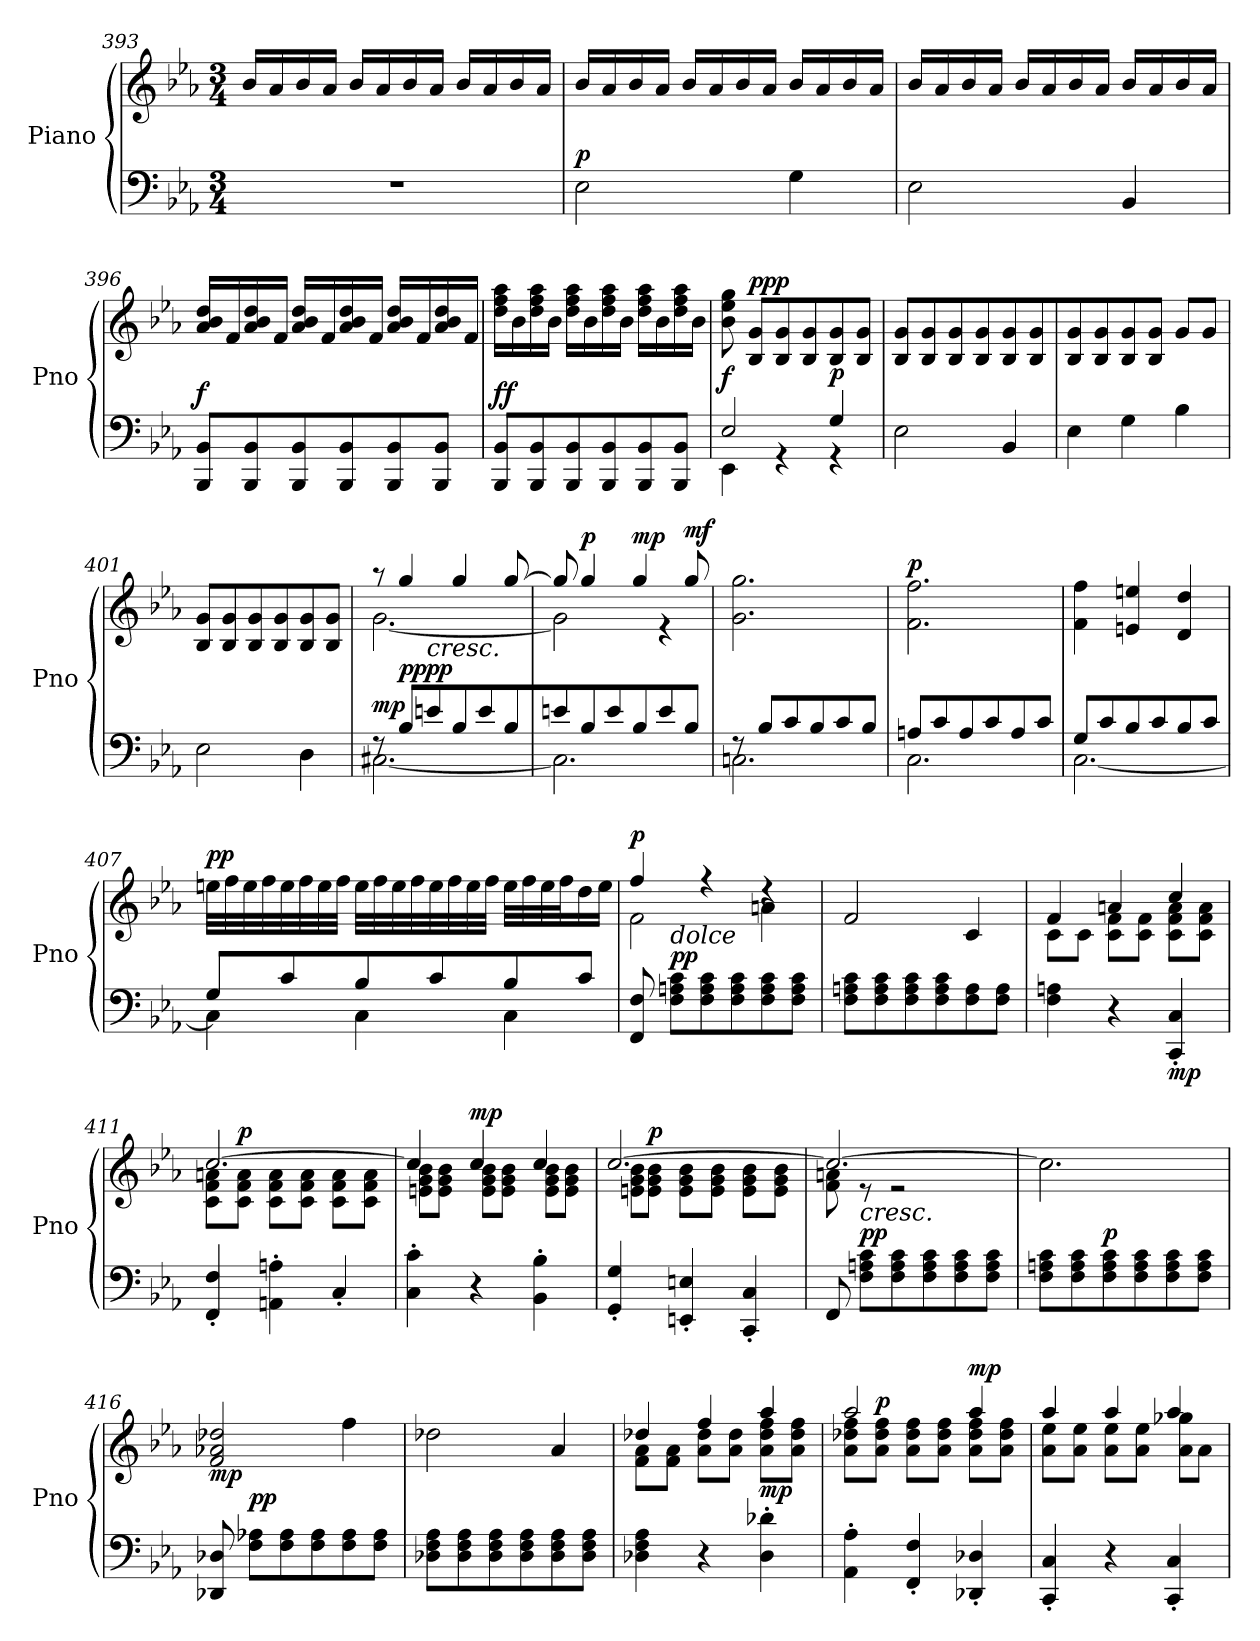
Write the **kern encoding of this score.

**kern	**kern	**dynam
*part1	*part1	*part1
*staff2	*staff1	*staff1/2
*I"Piano	*	*
*I'Pno	*	*
*clefF4	*clefG2	*
*k[b-e-a-]	*k[b-e-a-]	*
*M3/4	*M3/4	*
=393	=393	=393
2.r	16b-/LL	.
.	16a-/	.
.	16b-/	.
.	16a-/JJ	.
.	16b-/LL	.
.	16a-/	.
.	16b-/	.
.	16a-/JJ	.
.	16b-/LL	.
.	16a-/	.
.	16b-/	.
.	16a-/JJ	.
=394	=394	=394
!	!	!LO:DY:a=2
2E-\	16b-/LL	p
.	16a-/	.
.	16b-/	.
.	16a-/JJ	.
.	16b-/LL	.
.	16a-/	.
.	16b-/	.
.	16a-/JJ	.
4G\	16b-/LL	.
.	16a-/	.
.	16b-/	.
.	16a-/JJ	.
=395	=395	=395
2E-\	16b-/LL	.
.	16a-/	.
.	16b-/	.
.	16a-/JJ	.
.	16b-/LL	.
.	16a-/	.
.	16b-/	.
.	16a-/JJ	.
4BB-/	16b-/LL	.
.	16a-/	.
.	16b-/	.
.	16a-/JJ	.
!!LO:LB:g=z
=396	=396	=396
!	!	!LO:DY:a=2
8BBB-/ 8BB-/L	16a-/ 16b-/ 16dd/LL	f
.	16f/	.
8BBB-/ 8BB-/	16a-/ 16b-/ 16dd/	.
.	16f/JJ	.
8BBB-/ 8BB-/	16a-/ 16b-/ 16dd/LL	.
.	16f/	.
8BBB-/ 8BB-/	16a-/ 16b-/ 16dd/	.
.	16f/JJ	.
8BBB-/ 8BB-/	16a-/ 16b-/ 16dd/LL	.
.	16f/	.
8BBB-/ 8BB-/J	16a-/ 16b-/ 16dd/	.
.	16f/JJ	.
=397	=397	=397
!	!	!LO:DY:a=2
8BBB-/ 8BB-/L	16dd\ 16ff\ 16aa-\LL	ff
.	16b-\	.
8BBB-/ 8BB-/	16dd\ 16ff\ 16aa-\	.
.	16b-\JJ	.
8BBB-/ 8BB-/	16dd\ 16ff\ 16aa-\LL	.
.	16b-\	.
8BBB-/ 8BB-/	16dd\ 16ff\ 16aa-\	.
.	16b-\JJ	.
8BBB-/ 8BB-/	16dd\ 16ff\ 16aa-\LL	.
.	16b-\	.
8BBB-/ 8BB-/J	16dd\ 16ff\ 16aa-\	.
.	16b-\JJ	.
=398	=398	=398
*^	*	*
!	!	!	!LO:DY:a=2
2E-/	4EE-\	8b-\ 8ee-\ 8gg\	f
!	!	!	!LO:DY:a
.	.	8B-/ 8g/L	ppp
.	4rGG	8B-/ 8g/	.
.	.	8B-/ 8g/	.
!	!	!	!LO:DY:a=2
4G/	4rGG	8B-/ 8g/	p
.	.	8B-/ 8g/J	.
*v	*v	*	*
=399	=399	=399
2E-\	8B-/ 8g/L	.
.	8B-/ 8g/	.
.	8B-/ 8g/	.
.	8B-/ 8g/	.
4BB-/	8B-/ 8g/	.
.	8B-/ 8g/	.
=400	=400	=400
4E-\	8B-/ 8g/	.
.	8B-/ 8g/	.
4G\	8B-/ 8g/	.
.	8B-/ 8g/J	.
4B-\	8g/L	.
.	8g/J	.
!!LO:LB:g=z
=401	=401	=401
2E-\	8B-/ 8g/L	.
.	8B-/ 8g/	.
.	8B-/ 8g/	.
.	8B-/ 8g/	.
4D\	8B-/ 8g/	.
.	8B-/ 8g/J	.
=402	=402	=402
*^	*^	*
!	!	!	!	!LO:DY:a=2
8rF	[2.C#X\	8r	[2.g\	mp
!	!	!	!	!LO:DY:a=2
!	!	!	!	!LO:DY:n=1:a
8B-/L	.	4gg/	.	pp pp
!LO:TX:a:i:t=cresc.	!	!	!	!
8en/	.	.	.	.
8B-/	.	4gg/	.	.
8e/	.	.	.	.
8B-/	.	[8gg/	.	.
=403	=403	=403	=403	=403
8en/	2.C#\]	8gg/]	2g\]	.
!	!	!	!	!LO:DY:a
8B-/	.	4gg/	.	p
8e/	.	.	.	.
!	!	!	!	!LO:DY:a
8B-/	.	4gg/	.	mp
8e/	.	.	4r	.
!	!	!	!	!LO:DY:a
8B-/J	.	8gg/	.	mf
*	*	*v	*v	*
=404	=404	=404	=404
!	!	!	!LO:DY:a=2
!	!	!	!LO:DY:n=1:a
8rF	2.Cn\	2.g\ 2.gg\	p f
8B-/L	.	.	.
8c/	.	.	.
8B-/	.	.	.
8c/	.	.	.
8B-/J	.	.	.
=405	=405	=405	=405
!	!	!	!LO:DY:a
8An/L	2.C\	2.f\ 2.ff\	p
8c/	.	.	.
8A/	.	.	.
8c/	.	.	.
8A/	.	.	.
8c/J	.	.	.
=406	=406	=406	=406
8G/L	[2.C\	4f\ 4ff\	.
8c/	.	.	.
8B-/	.	4en/ 4een/	.
8c/	.	.	.
8B-/	.	4d/ 4dd/	.
8c/J	.	.	.
!!LO:PB:g=z
=407	=407	=407	=407
!	!	!	!LO:DY:a
8G/L	4C\]	32een!\LLL	pp
.	.	32ff!\	.
.	.	32ee!\	.
.	.	32ff!\	.
8c/	.	32ee!\	.
.	.	32ff!\	.
.	.	32ee!\	.
.	.	32ff!\JJJ	.
8B-/	4C\	32ee!\LLL	.
.	.	32ff!\	.
.	.	32ee!\	.
.	.	32ff!\	.
8c/	.	32ee!\	.
.	.	32ff!\	.
.	.	32ee!\	.
.	.	32ff!\JJJ	.
8B-/	4C\	32ee!\LLL	.
.	.	32ff!\	.
.	.	32ee!\	.
.	.	32ff!\J	.
8c/J	.	16dd!\	.
.	.	16ee!\JJ	.
*v	*v	*	*
=408	=408	=408
*	*^	*
!	!	!	!LO:DY:a
8FF/ 8F/	4ff/	2f\	p
!LO:TX:a:i:t=dolce	!	!	!
!	!	!	!LO:DY:a=2
8F\ 8An\ 8c\L	.	.	pp
8F\ 8A\ 8c\	4rff	.	.
8F\ 8A\ 8c\	.	.	.
8F\ 8A\ 8c\	4rdd	4an\	.
8F\ 8A\ 8c\J	.	.	.
*	*v	*v	*
!!LO:LB:g=z
=409	=409	=409
!	!	!LO:DY:a=2
!	!	!LO:DY:n=1:a
8F\ 8An\ 8c\L	2f/	pp mp
8F\ 8A\ 8c\	.	.
8F\ 8A\ 8c\	.	.
8F\ 8A\ 8c\	.	.
8F\ 8A\	4c/	.
8F\ 8A\J	.	.
=410	=410	=410
*	*^	*
4F\ 4An\	4f/	8c\L	.
.	.	8c\J	.
4r	4an/	8c\ 8f\L	.
.	.	8c\ 8f\J	.
!	!	!	!LO:DY:b=2
4CC/' 4C/'	4cc/	8c\ 8f\ 8a\L	mp
.	.	8c\ 8f\ 8a\J	.
=411	=411	=411	=411
4FF/' 4F/'	[2.cc/	8c\ 8f\ 8an\L	.
!	!	!	!LO:DY:a
.	.	8c\ 8f\ 8a\J	p
4AAn\' 4An\'	.	8c\ 8f\ 8a\L	.
.	.	8c\ 8f\ 8a\J	.
4C'/	.	8c\ 8f\ 8a\L	.
.	.	8c\ 8f\ 8a\J	.
=412	=412	=412	=412
4C\' 4c\'	4cc/]	8en\ 8g\ 8b-\L	.
.	.	8e\ 8g\ 8b-\J	.
!	!	!	!LO:DY:a
4r	4cc/	8e\ 8g\ 8b-\L	mp
.	.	8e\ 8g\ 8b-\J	.
4BB-\' 4B-\'	4cc/	8e\ 8g\ 8b-\L	.
.	.	8e\ 8g\ 8b-\J	.
=413	=413	=413	=413
4GG/' 4G/'	[2.cc/	8en\ 8g\ 8b-\L	.
!	!	!	!LO:DY:a
.	.	8e\ 8g\ 8b-\J	p
4EEn/' 4En/'	.	8e\ 8g\ 8b-\L	.
.	.	8e\ 8g\ 8b-\J	.
4CC/' 4C/'	.	8e\ 8g\ 8b-\L	.
.	.	8e\ 8g\ 8b-\J	.
!!LO:LB:g=z	!!
=414	=414	=414	=414
8FF/	2.cc/_	8f\ 8an\	.
!LO:TX:a:i:t=cresc.	!	!	!
!	!	!	!LO:DY:a=2
8F\ 8An\ 8c\L	.	8r	pp
8F\ 8A\ 8c\	.	2r	.
8F\ 8A\ 8c\	.	.	.
8F\ 8A\ 8c\	.	.	.
8F\ 8A\ 8c\J	.	.	.
*	*v	*v	*
=415	=415	=415
8F\ 8An\ 8c\L	2.cc\]	.
8F\ 8A\ 8c\	.	.
!	!	!LO:DY:a=2
8F\ 8A\ 8c\	.	p
8F\ 8A\ 8c\	.	.
8F\ 8A\ 8c\	.	.
8F\ 8A\ 8c\J	.	.
=416	=416	=416
!	!	!LO:DY:b
8DD-X/ 8D-X/	2f/ 2a-X/ 2dd-X/	mp
!	!	!LO:DY:a=2
8F\ 8A-X\L	.	pp
8F\ 8A-\	.	.
8F\ 8A-\	.	.
8F\ 8A-\	4ff\	.
8F\ 8A-\J	.	.
=417	=417	=417
8D-X\ 8F\ 8A-\L	2dd-X\	.
8D-\ 8F\ 8A-\	.	.
8D-\ 8F\ 8A-\	.	.
8D-\ 8F\ 8A-\	.	.
8D-\ 8F\ 8A-\	4a-/	.
8D-\ 8F\ 8A-\J	.	.
=418	=418	=418
*	*^	*
4D-X\ 4F\ 4A-\	4dd-X/	8f\ 8a-\L	.
.	.	8f\ 8a-\J	.
4r	4ff/	8a-\ 8dd-\L	.
.	.	8a-\ 8dd-\J	.
!	!	!	!LO:DY:a=2
4D-\' 4d-X\'	4aa-/	8a-\ 8dd-\ 8ff\L	mp
.	.	8a-\ 8dd-\ 8ff\J	.
=419	=419	=419	=419
4AA-\' 4A-\'	2aa-/	8a-\ 8dd-X\ 8ff\L	.
!	!	!	!LO:DY:a
.	.	8a-\ 8dd-\ 8ff\J	p
4FF/' 4F/'	.	8a-\ 8dd-\ 8ff\L	.
.	.	8a-\ 8dd-\ 8ff\J	.
!	!	!	!LO:DY:a
4DD-X/' 4D-X/'	4aa-/	8a-\ 8dd-\ 8ff\L	mp
.	.	8a-\ 8dd-\ 8ff\J	.
=420	=420	=420	=420
4CC/' 4C/'	4aa-/	8a-\ 8ee-\L	.
.	.	8a-\ 8ee-\J	.
4r	4aa-/	8a-\ 8ee-\L	.
.	.	8a-\ 8ee-\J	.
4CC/' 4C/'	4aa-/	8a-\ 8gg-X\L	.
.	.	8a-\J	.
*	*v	*v	*
=	=	=
*-	*-	*-
